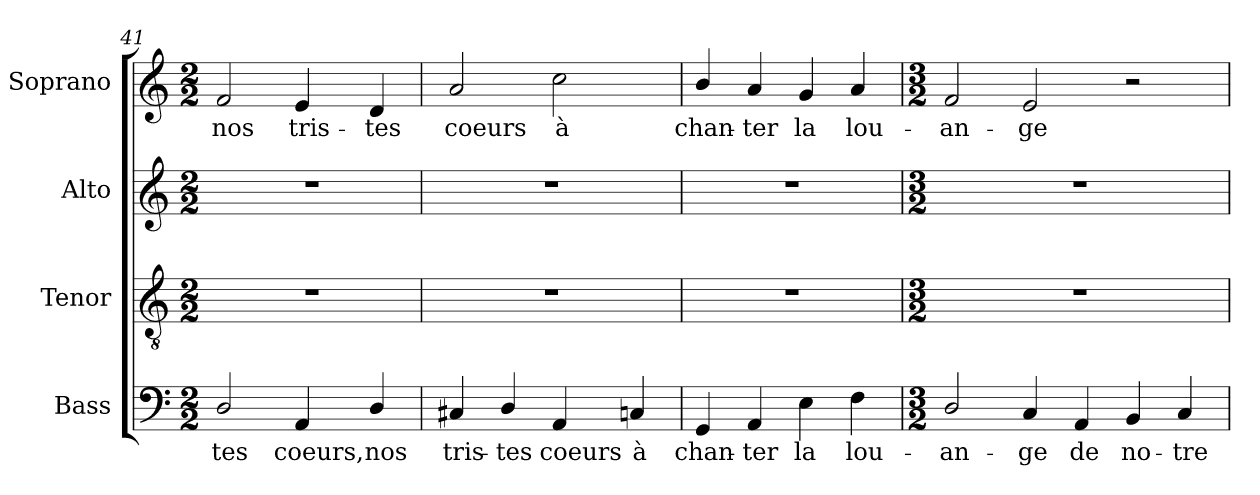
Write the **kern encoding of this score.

**kern	**text	**kern	**kern	**kern	**text
*part4	*part4	*part3	*part2	*part1	*part1
*staff4	*staff4	*staff3	*staff2	*staff1	*staff1
*I"Bass	*	*I"Tenor	*I"Alto	*I"Soprano	*
*I'B.	*	*I'T.	*I'A.	*I'S.	*
*clefF4	*	*clefGv2	*clefG2	*clefG2	*
*	*	*ITrd7c12	*	*	*
*k[]	*	*k[]	*k[]	*k[]	*
*C:	*	*C:	*C:	*C:	*
*M2/2	*	*M2/2	*M2/2	*M2/2	*
=41	=41	=41	=41	=41	=41
!	!LO:LY:b:color=#000000	!	!	!	!
!	!	!	!	!	!LO:LY:b:color=#000000
2Di/	-tes	1r	1r	2fi/	nos
!	!LO:LY:b:color=#000000	!	!	!	!
!	!	!	!	!	!LO:LY:b:color=#000000
4AAi/	coeurs,	.	.	4ei/	tris-
!	!LO:LY:b:color=#000000	!	!	!	!
!	!	!	!	!	!LO:LY:b:color=#000000
4Di/	nos	.	.	4di/	-tes
=42	=42	=42	=42	=42	=42
!	!LO:LY:b:color=#000000	!	!	!	!
!	!	!	!	!	!LO:LY:b:color=#000000
4C#Xi/	tris-	1r	1r	2ai/	coeurs
!	!LO:LY:b:color=#000000	!	!	!	!
4Di/	-tes	.	.	.	.
!	!LO:LY:b:color=#000000	!	!	!	!
!	!	!	!	!	!LO:LY:b:color=#000000
4AAi/	coeurs	.	.	2cci\	à
!	!LO:LY:b:color=#000000	!	!	!	!
4Cni/	à	.	.	.	.
!!LO:PB:g=z
=43	=43	=43	=43	=43	=43
!	!LO:LY:b:color=#000000	!	!	!	!
!	!	!	!	!	!LO:LY:b:color=#000000
4GGi/	chan-	1r	1r	4bi/	chan-
!	!LO:LY:b:color=#000000	!	!	!	!
!	!	!	!	!	!LO:LY:b:color=#000000
4AAi/	-ter	.	.	4ai/	-ter
!	!LO:LY:b:color=#000000	!	!	!	!
!	!	!	!	!	!LO:LY:b:color=#000000
4Ei\	la	.	.	4gi/	la
!	!LO:LY:b:color=#000000	!	!	!	!
!	!	!	!	!	!LO:LY:b:color=#000000
4Fi\	lou-	.	.	4ai/	lou-
=44	=44	=44	=44	=44	=44
*M3/2	*	*M3/2	*M3/2	*M3/2	*
!	!LO:LY:b:color=#000000	!LO:N:vis=1	!LO:N:vis=1	!	!
!	!	!	!	!	!LO:LY:b:color=#000000
2Di/	-an-	1.r	1.r	2fi/	-an-
!	!LO:LY:b:color=#000000	!	!	!	!
!	!	!	!	!	!LO:LY:b:color=#000000
4Ci/	-ge	.	.	2ei/	-ge
!	!LO:LY:b:color=#000000	!	!	!	!
4AAi/	de	.	.	.	.
!	!LO:LY:b:color=#000000	!	!	!	!
4BBi/	no-	.	.	2r	.
!	!LO:LY:b:color=#000000	!	!	!	!
4Ci/	-tre	.	.	.	.
=	=	=	=	=	=
*-	*-	*-	*-	*-	*-
